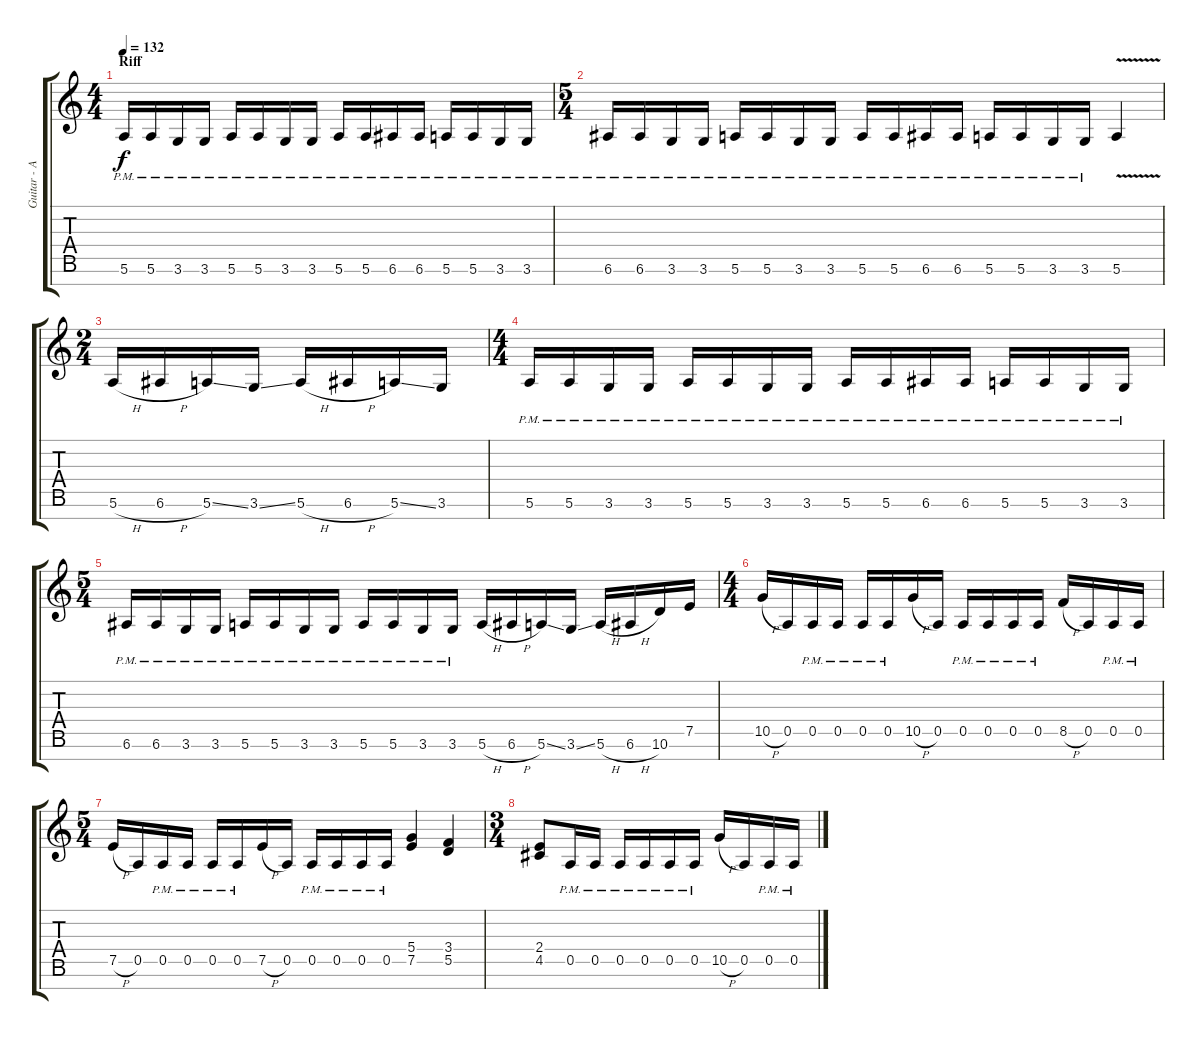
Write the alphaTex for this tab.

\track ("Guitar - Ad" "Guitar - A") {instrument distortionguitar}
\staff {score tabs}
\tuning (E4 B3 G3 D3 A2 E2 B1) {hide}
\ts (4 4)
\section ("" "Riff")
\tempo 132
\clef g2
\ks c
5.6{pm}.16{dy f instrument distortionguitar} 5.6{pm}.16 3.6{pm}.16 3.6{pm}.16 5.6{pm}.16 5.6{pm}.16 3.6{pm}.16 3.6{pm}.16 5.6{pm}.16 5.6{pm}.16 6.6{pm}.16 6.6{pm}.16 5.6{pm}.16 5.6{pm}.16 3.6{pm}.16 3.6{pm}.16 |
\ts (5 4)
6.6{pm}.16 6.6{pm}.16 3.6{pm}.16 3.6{pm}.16 5.6{pm}.16 5.6{pm}.16 3.6{pm}.16 3.6{pm}.16 5.6{pm}.16 5.6{pm}.16 6.6{pm}.16 6.6{pm}.16 5.6{pm}.16 5.6{pm}.16 3.6{pm}.16 3.6{pm}.16 5.6{v}.4 |
\ts (2 4)
5.6{h}.16 6.6{h}.16 5.6{ss}.16 3.6{ss}.16 5.6{h}.16 6.6{h}.16 5.6{ss}.16 3.6.16 |
\ts (4 4)
5.6{pm}.16 5.6{pm}.16 3.6{pm}.16 3.6{pm}.16 5.6{pm}.16 5.6{pm}.16 3.6{pm}.16 3.6{pm}.16 5.6{pm}.16 5.6{pm}.16 6.6{pm}.16 6.6{pm}.16 5.6{pm}.16 5.6{pm}.16 3.6{pm}.16 3.6{pm}.16 |
\ts (5 4)
6.6{pm}.16 6.6{pm}.16 3.6{pm}.16 3.6{pm}.16 5.6{pm}.16 5.6{pm}.16 3.6{pm}.16 3.6{pm}.16 5.6{pm}.16 5.6{pm}.16 3.6{pm}.16 3.6{pm}.16 5.6{h}.16 6.6{h}.16 5.6{ss}.16 3.6{ss}.16 5.6{h}.16 6.6{h}.16 10.6.16 7.5.16 |
\ts (4 4)
10.5{h}.16 0.5.16 0.5{pm}.16 0.5{pm}.16 0.5{pm}.16 0.5{pm}.16 10.5{h}.16 0.5.16 0.5{pm}.16 0.5{pm}.16 0.5{pm}.16 0.5{pm}.16 8.5{h}.16 0.5.16 0.5{pm}.16 0.5{pm}.16 |
\ts (5 4)
7.5{h}.16 0.5.16 0.5{pm}.16 0.5{pm}.16 0.5{pm}.16 0.5{pm}.16 7.5{h}.16 0.5.16 0.5{pm}.16 0.5{pm}.16 0.5{pm}.16 0.5{pm}.16 (5.4 7.5).4 (3.4 5.5).4 |
\ts (3 4)
(2.4 4.5).8 0.5{pm}.16 0.5{pm}.16 0.5{pm}.16 0.5{pm}.16 0.5{pm}.16 0.5{pm}.16 10.5{h}.16 0.5.16 0.5{pm}.16 0.5{pm}.16
